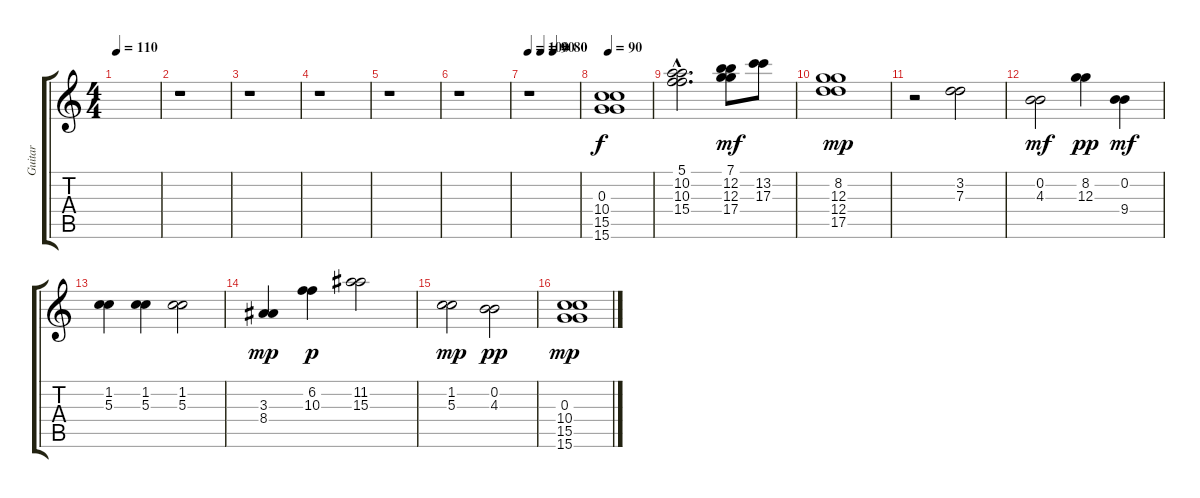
\track ("Guitar" "Guitar") {instrument distortionguitar}
\staff {score tabs}
\tuning (E4 B3 G3 D3 A2 E2) {hide}
\ts (4 4)
\tempo 110
\clef g2
\ks c
|
r.1 |
r.1 |
r.1 |
r.1 |
r.1 |
\tempo 100
\tempo (90 0.25)
\tempo (80 0.5)
r.1 |
\tempo 90
(0.3 10.4 15.5 15.6).1 |
(5.1{hac} 10.2{hac} 10.3{hac} 15.4{hac}).2{d dy f} (7.1 12.2 12.3 17.4).8{dy mf} (13.2 17.3).8 |
(8.2 12.3 12.4 17.5).1{dy mp} |
r.2 (3.2 7.3).2 |
(0.2 4.3).2{dy mf} (8.2 12.3).4{dy pp} (0.2 9.4).4{dy mf} |
(1.2 5.3).4 (1.2 5.3).4 (1.2 5.3).2 |
(3.3 8.4).4{dy mp} (6.2 10.3).4{dy p} (11.2 15.3).2 |
(1.2 5.3).2{dy mp} (0.2 4.3).2{dy pp} |
(0.3 10.4 15.5 15.6).1{dy mp}
